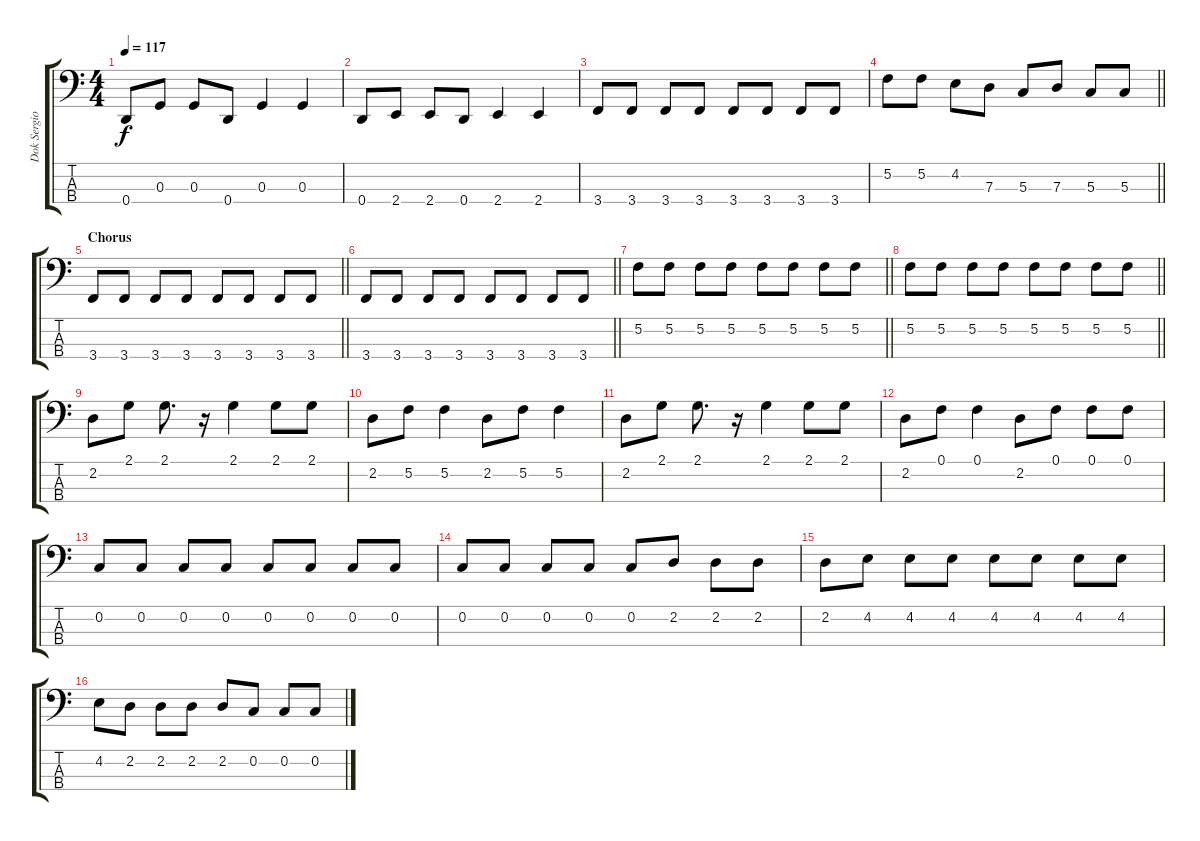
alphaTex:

\track ("Dok Sergio(Bass)" "Dok Sergio") {instrument electricbassfinger}
\staff {score tabs}
\tuning (F2 C2 G1 D1) {hide}
\ts (4 4)
\tempo 117
\clef f4
\ks c
0.4.8{dy f} 0.3.8 0.3.8 0.4.8 0.3.4 0.3.4 |
0.4.8 2.4.8 2.4.8 0.4.8 2.4.4 2.4.4 |
3.4.8 3.4.8 3.4.8 3.4.8 3.4.8 3.4.8 3.4.8 3.4.8 |
\barLineRight lightlight
5.2.8 5.2.8 4.2.8 7.3.8 5.3.8 7.3.8 5.3.8 5.3.8 |
\section ("" "Chorus")
\barLineRight lightlight
3.4.8 3.4.8 3.4.8 3.4.8 3.4.8 3.4.8 3.4.8 3.4.8 |
\barLineRight lightlight
3.4.8 3.4.8 3.4.8 3.4.8 3.4.8 3.4.8 3.4.8 3.4.8 |
\barLineRight lightlight
5.2.8 5.2.8 5.2.8 5.2.8 5.2.8 5.2.8 5.2.8 5.2.8 |
\barLineRight lightlight
5.2.8 5.2.8 5.2.8 5.2.8 5.2.8 5.2.8 5.2.8 5.2.8 |
2.2.8 2.1.8 2.1.8{d} r.16 2.1.4 2.1.8 2.1.8 |
2.2.8 5.2.8 5.2.4 2.2.8 5.2.8 5.2.4 |
2.2.8 2.1.8 2.1.8{d} r.16 2.1.4 2.1.8 2.1.8 |
2.2.8 0.1.8 0.1.4 2.2.8 0.1.8 0.1.8 0.1.8 |
0.2.8 0.2.8 0.2.8 0.2.8 0.2.8 0.2.8 0.2.8 0.2.8 |
0.2.8 0.2.8 0.2.8 0.2.8 0.2.8 2.2.8 2.2.8 2.2.8 |
2.2.8 4.2.8 4.2.8 4.2.8 4.2.8 4.2.8 4.2.8 4.2.8 |
4.2.8 2.2.8 2.2.8 2.2.8 2.2.8 0.2.8 0.2.8 0.2.8
